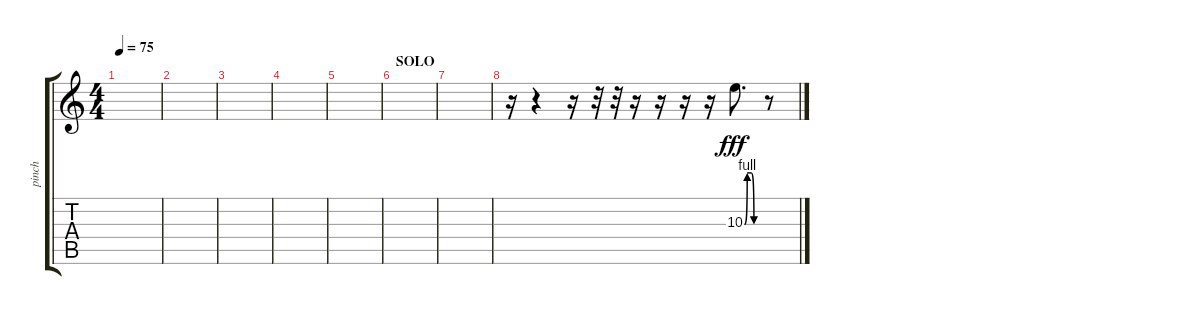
\track ("pinch" "pinch") {instrument guitarharmonics}
\staff {score tabs}
\tuning (Eb4 Bb3 Gb3 Db3 Ab2 Db2) {hide}
\ts (4 4)
\tempo 75
\clef g2
\ks c
|
|
|
|
|
\section ("" "SOLO")
|
|
r.16 r.4 r.16 r.32 r.32 r.16 r.16 r.16 r.16 10.3{be (custom 0 0 10 4 25 4 35 0 45 0 60 0)}.8{d dy fff} r.8
